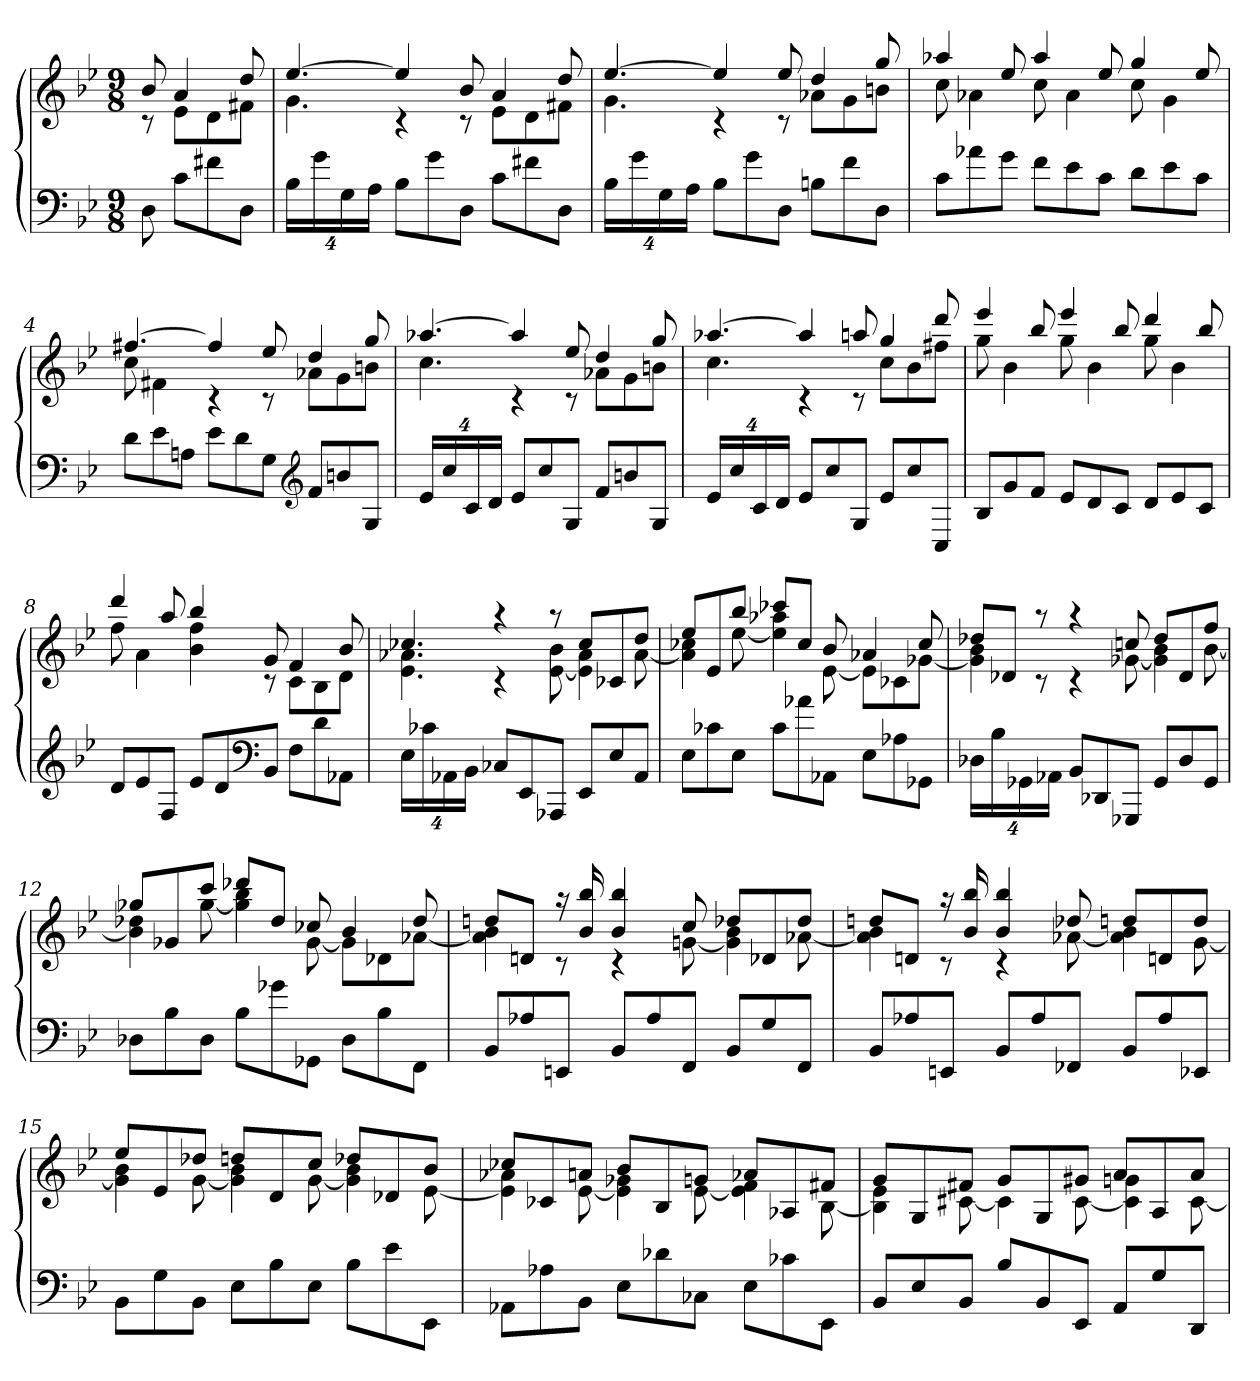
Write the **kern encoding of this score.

**kern	**kern
*part1	*part1
*staff2	*staff1
*clefF4	*clefG2
*k[b-e-]	*k[b-e-]
*g:	*g:
*M9/8	*M9/8
=	=
*	*^
8D	8b-	8rc
8cL	4a	8e-L
8f#X	.	8d
8DJ	8dd	8f#XJ
=1	=1	=1
32%3B-LL	[4.ee-	4.g
32%3g	.	.
32%3G	.	.
32%3AJJ	.	.
8B-L	4ee-]	4rc
8g	.	.
8DJ	8b-	8rc
8cL	4a	8e-L
8f#X	.	8d
8DJ	8dd	8f#XJ
=2	=2	=2
32%3B-LL	[4.ee-	4.g
32%3g	.	.
32%3G	.	.
32%3AJJ	.	.
8B-L	4ee-]	4rc
8g	.	.
8DJ	8ee-	8rc
8BnL	4dd	8a-XL
8f	.	8g
8DJ	8gg	8bnJ
=3	=3	=3
8cL	4aa-X	8cc
8a-X	.	4a-X
8gJ	8ee-	.
8fL	4aa-	8cc
8e-	.	4a-
8cJ	8ee-	.
8dL	4gg	8cc
8e-	.	4g
8cJ	8ee-	.
=4	=4	=4
8dL	[4.ff#X	8cc
8e-	.	4f#X
8AnJ	.	.
8e-L	4ff#]	4rc
8d	.	.
8GJ	8ee-	8rc
*clefG2	*	*
8fL	4dd	8a-XL
8bn	.	8g
8GJ	8gg	8bnJ
=5	=5	=5
32%3e-LL	[4.aa-X	4.cc
32%3cc	.	.
32%3c	.	.
32%3dJJ	.	.
8e-L	4aa-]	4rc
8cc	.	.
8GJ	8ee-	8rc
8fL	4dd	8a-XL
8bn	.	8g
8GJ	8gg	8bnJ
=6	=6	=6
32%3e-LL	[4.aa-X	4.cc
32%3cc	.	.
32%3c	.	.
32%3dJJ	.	.
8e-L	4aa-]	4rc
8cc	.	.
8GJ	8aan	8rc
8e-L	4gg	8ccL
8cc	.	8b-
8CJ	8ddd	8ff#XJ
=7	=7	=7
8B-L	4eee-	8gg
8g	.	4b-
8fJ	8bb-	.
8e-L	4eee-	8gg
8d	.	4b-
8cJ	8bb-	.
8dL	4ddd	8gg
8e-	.	4b-
8cJ	8bb-	.
=8	=8	=8
8dL	4ddd	8ff
8e-	.	4a
8FJ	8aa	.
8e-L	4bb-	4b- 4ff
8d	.	.
*clefF4	*	*
8BB-J	8g	8rc
8FL	4f	8cL
8d	.	8B-
8AA-XJ	8b-	8dJ
=9	=9	=9
32%3E-LL	4.cc-X	4.e- 4.a-X
32%3c-X	.	.
32%3AA-X	.	.
32%3BB-JJ	.	.
8C-XL	4raa	4rc
8EE-	.	.
8AAA-XJ	8raa	[8e- 8b-
8EE-L	8cc-L	4e-] 4a-
8E-	8c-X	.
8AA-J	8ddJ	[8a-
=10	=10	=10
8E-L	8ee-L	4a-] 4cc-X
8c-X	8e-	.
8E-J	8bb-J	[8ee-
8c-L	8ccc-XL	4ee-] 4aa-X
8a-X	8cc-J	.
8AA-XJ	8b-	[8e-
8E-L	4a-X	8e-L]
8A-X	.	8c-X
8GG-XJ	8cc-	[8g-XJ
=11	=11	=11
32%3D-XLL	8dd-XL	4g-] 4b-
32%3B-	.	.
.	8d-XJ	.
32%3GG-X	.	.
.	8raa	8rc
32%3AA-XJJ	.	.
8BB-L	4raa	4rc
8DD-X	.	.
8GGG-XJ	8ccn	[8g-X
8GG-L	8dd-L	4g-] 4b-
8D-	8d-	.
8GG-J	8ffJ	[8b-
=12	=12	=12
8D-XL	8gg-XL	4b-] 4dd-X
8B-	8g-X	.
8D-J	8cccJ	[8gg-
8B-L	8ddd-XL	4gg-] 4bb-
8g-X	8dd-J	.
8GG-XJ	8cc-X	[8g-
8D-L	4b-	8g-L]
8B-	.	8d-X
8FFJ	8dd-	[8a-XJ
=13	=13	=13
8BB-L	8ddnL	4a-] 4b-
8A-X	8dnJ	.
8EEnJ	16raa	8rc
.	16b- 16bb-	.
8BB-L	4b- 4bb-	4rc
8A-	.	.
8FFJ	8cc	[8gn
8BB-L	8dd-XL	4g] 4b-
8G	8d-X	.
8FFJ	8dd-J	[8a-X
=14	=14	=14
8BB-L	8ddnL	4a-] 4b-
8A-X	8dnJ	.
8EEnJ	16raa	8rc
.	16b- 16bb-	.
8BB-L	4b- 4bb-	4rc
8A-	.	.
8FF-XJ	8dd-X	[8a-X
8BB-L	8ddnL	4a-] 4b-
8A-	8dn	.
8EE-XJ	8ddJ	[8g
=15	=15	=15
8BB-L	8ee-L	4g] 4b-
8G	8e-	.
8BB-J	8dd-XJ	[8g
8E-L	8ddnL	4g] 4b-
8B-	8d	.
8E-J	8ccJ	[8g
8B-L	8dd-XL	4g] 4b-
8e-	8d-X	.
8EE-J	8b-J	[8e-
=16	=16	=16
8AA-XL	8cc-XL	4e-] 4a-X
8A-X	8c-X	.
8BB-J	8anJ	[8e-
8E-L	8b-L	4e-] 4g-X
8d-X	8B-	.
8C-XJ	8gnJ	[8e-
8E-L	8a-XL	4e-] 4f
8c-X	8A-X	.
8EE-J	8f#XJ	[8B-
=17	=17	=17
8BB-L	8gL	4B-] 4e-
8E-	8G	.
8BB-J	8f#XJ	[8c#X
8B-L	8gL	4c#]
8BB-	8G	.
8EE-J	8g#XJ	[8c#
8AAL	8aL	4c#] 4gn
8G	8A	.
8DDJ	8aJ	[8c#
*	*v	*v
=	=
*-	*-
